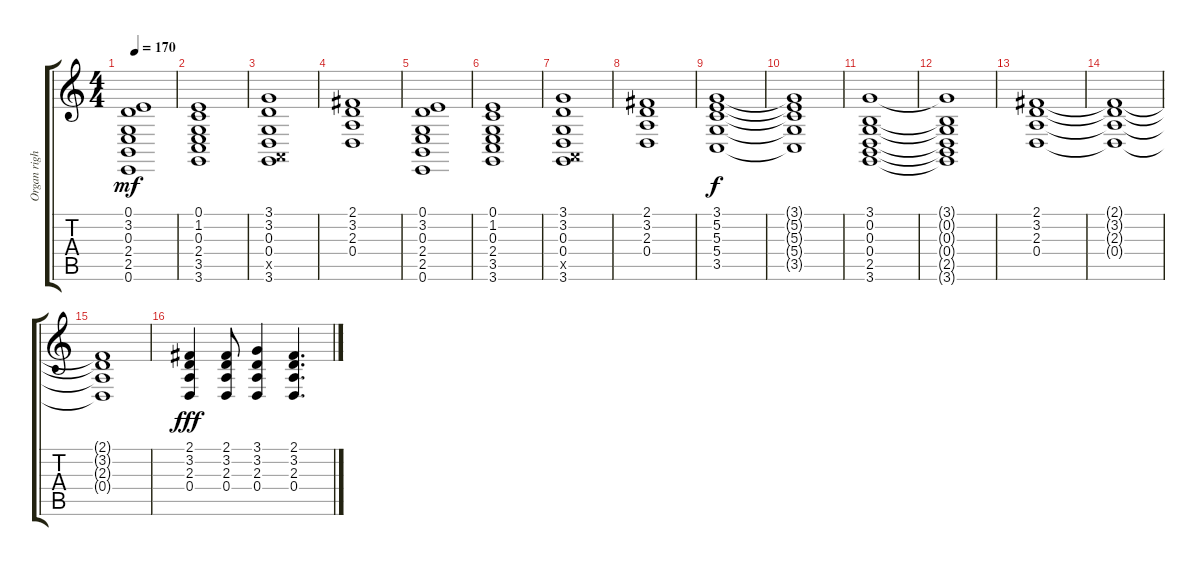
\track ("Organ right hand" "Organ righ") {instrument churchorgan}
\staff {score tabs}
\tuning (E4 B3 G3 D3 A2 E2) {hide}
\ts (4 4)
\tempo 170
\clef g2
\ks c
(0.1 3.2 0.3 2.4 2.5 0.6).1{dy mf} |
(0.1 1.2 0.3 2.4 3.5 3.6).1 |
(3.1 3.2 0.3 0.4 0.5{x} 3.6).1 |
(2.1 3.2 2.3 0.4).1 |
(0.1 3.2 0.3 2.4 2.5 0.6).1 |
(0.1 1.2 0.3 2.4 3.5 3.6).1 |
(3.1 3.2 0.3 0.4 0.5{x} 3.6).1 |
(2.1 3.2 2.3 0.4).1 |
(3.1 5.2 5.3 5.4 3.5).1{dy f} |
(3.1{t} 5.2{t} 5.3{t} 5.4{t} 3.5{t}).1 |
(3.1 0.2 0.3 0.4 2.5 3.6).1 |
(3.1{t} 0.2{t} 0.3{t} 0.4{t} 2.5{t} 3.6{t}).1 |
(2.1 3.2 2.3 0.4).1 |
(2.1{t} 3.2{t} 2.3{t} 0.4{t}).1 |
(2.1{t} 3.2{t} 2.3{t} 0.4{t}).1 |
(2.1 3.2 2.3 0.4).4{dy fff} (2.1 3.2 2.3 0.4).8 (3.1 3.2 2.3 0.4).4 (2.1 3.2 2.3 0.4).4{d}
